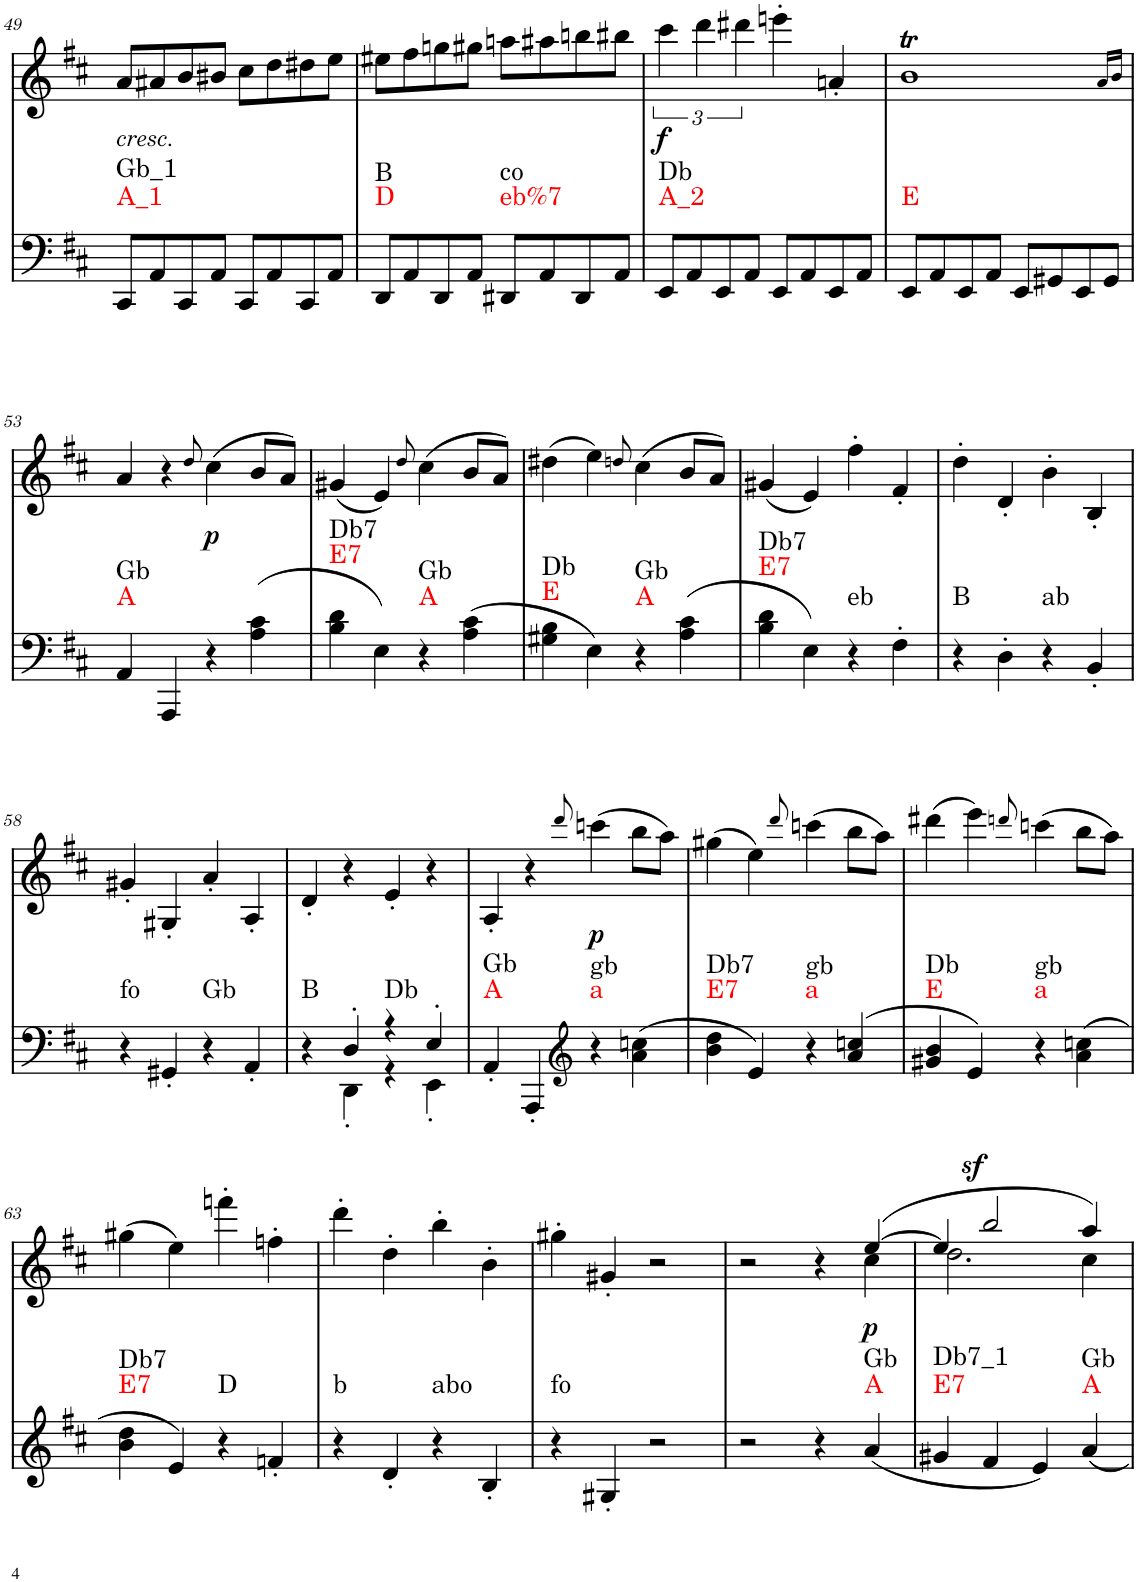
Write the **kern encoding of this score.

**kern	**harte	**kern	**text	**dynam
*part2	*part2	*part1	*part1	*part1
*staff2	*	*staff1	*staff1	*staff1
*I"piano	*	*I"piano	*	*
*I'Pno	*	*I'Pno	*	*
!!LO:PB:g=z
*clefF4	*	*clefG2	*	*
*k[f#c#]	*	*k[f#c#]	*	*
*D:	*	*D:	*	*
*M4/4	*	*M4/4	*	*
=49	=49	=49	=49	=49
!	!	!LO:TX:b:i:t=cresc.	!	!
!	!LO:H:n=1:kt=A_1	!	!LO:LY:b	!
!	!LO:H:n=2:kt=Gb_1	!	!	!
8CC#/L	N N	8a/L	<	.
8AA/	.	8a#X/	.	.
8CC#/	.	8b/	.	.
8AA/J	.	8b#X/J	.	.
8CC#/L	.	8cc#\L	.	.
8AA/	.	8dd\	.	.
8CC#/	.	8dd#X\	.	.
8AA/J	.	8ee\J	.	.
=50	=50	=50	=50	=50
!	!LO:H:n=1:kt=D	!	!	!
!	!LO:H:n=2:kt=B	!	!	!
8DD/L	N N	8ee#X\L	.	.
8AA/	.	8ff#\	.	.
8DD/	.	8ggn\	.	.
8AA/J	.	8gg#X\J	.	.
!	!LO:H:n=1:kt=eb%7	!	!	!
!	!LO:H:n=2:kt=co	!	!	!
8DD#X/L	N N	8aan\L	.	.
8AA/	.	8aa#X\	.	.
8DD#/	.	8bbn\	.	.
8AA/J	.	8bb#X\J	.	.
=51	=51	=51	=51	=51
!	!LO:H:n=1:kt=A_2	!	!LO:LY:b	!LO:DY:b
!	!LO:H:n=2:kt=Db	!	!	!
8EE/L	N N	6ccc#\	f	f
8AA/	.	.	.	.
.	.	6ddd\	.	.
8EE/	.	.	.	.
.	.	6ddd#X\	.	.
8AA/J	.	.	.	.
8EE/L	.	4eeen'\	.	.
8AA/	.	.	.	.
8EE/	.	4an'/	.	.
8AA/J	.	.	.	.
=52	=52	=52	=52	=52
!	!LO:H:kt=E	!	!	!
8EE/L	N	1bT	.	.
8AA/	.	.	.	.
8EE/	.	.	.	.
8AA/J	.	.	.	.
8EE/L	.	.	.	.
8GG#X/	.	.	.	.
8EE/	.	.	.	.
8GG#/J	.	.	.	.
.	.	16qa/LL	.	.
.	.	16qb/JJ	.	.
!!LO:LB:g=z
=53	=53	=53	=53	=53
!	!LO:H:n=1:kt=A	!	!	!
!	!LO:H:n=2:kt=Gb	!	!	!
4AA/	N N	4a/	.	.
4AAA/	.	4r	.	.
.	.	8qdd/	.	.
!	!	!	!LO:LY:b	!LO:DY:b
4r	.	(4cc#\	p	p
(4A\ 4c#\	.	8b/L	.	.
.	.	8a/J)	.	.
=54	=54	=54	=54	=54
!	!LO:H:n=1:kt=E7	!	!	!
!	!LO:H:n=2:kt=Db7	!	!	!
4B\ 4d\	N N	(4g#X/	.	.
4E\)	.	4e/)	.	.
.	.	8qdd/	.	.
!	!LO:H:n=1:kt=A	!	!	!
!	!LO:H:n=2:kt=Gb	!	!	!
4r	N N	(4cc#\	.	.
(4A\ 4c#\	.	8b/L	.	.
.	.	8a/J)	.	.
=55	=55	=55	=55	=55
!	!LO:H:n=1:kt=E	!	!	!
!	!LO:H:n=2:kt=Db	!	!	!
4G#X\ 4B\	N N	(4dd#X\	.	.
4E\)	.	4ee\)	.	.
.	.	8qddn/	.	.
!	!LO:H:n=1:kt=A	!	!	!
!	!LO:H:n=2:kt=Gb	!	!	!
4r	N N	(4cc#\	.	.
(4A\ 4c#\	.	8b/L	.	.
.	.	8a/J)	.	.
=56	=56	=56	=56	=56
!	!LO:H:n=1:kt=E7	!	!	!
!	!LO:H:n=2:kt=Db7	!	!	!
4B\ 4d\	N N	(4g#X/	.	.
4E\)	.	4e/)	.	.
!	!LO:H:kt=eb	!	!	!
4r	N	4ff#'\	.	.
4F#'\	.	4f#'/	.	.
=57	=57	=57	=57	=57
!	!LO:H:kt=B	!	!	!
4r	N	4dd'\	.	.
4D'\	.	4d'/	.	.
!	!LO:H:kt=ab	!	!	!
4r	N	4b'\	.	.
4BB'/	.	4B'/	.	.
!!LO:LB:g=z
=58	=58	=58	=58	=58
!	!LO:H:kt=fo	!	!	!
4r	N	4g#X'/	.	.
4GG#X'/	.	4G#X'/	.	.
!	!LO:H:kt=Gb	!	!	!
4r	N	4a'/	.	.
4AA'/	.	4A'/	.	.
=59	=59	=59	=59	=59
*^	*	*	*	*
!	!	!LO:H:kt=B	!	!	!
4r	4ryy	N	4d'/	.	.
4D'/	4DD'\	.	4r	.	.
!	!	!LO:H:kt=Db	!	!	!
4r	4r	N	4e'/	.	.
4E'/	4EE'\	.	4r	.	.
=60	=60	=60	=60	=60	=60
!	!	!LO:H:n=1:kt=A	!	!	!
!	!	!LO:H:n=2:kt=Gb	!	!	!
*v	*v	*	*	*	*
4AA'/	N N	4A'/	.	.
4AAA'/	.	4r	.	.
*clefG2	*	*	*	*
.	.	8qddd/	.	.
!	!LO:H:n=1:kt=a	!	!	!LO:DY:b
!	!LO:H:n=2:kt=gb	!	!	!
4r	N N	(4cccn\	.	p
(4a\ 4ccn\	.	8bb\L	.	.
.	.	8aa\J)	.	.
=61	=61	=61	=61	=61
!	!LO:H:n=1:kt=E7	!	!	!
!	!LO:H:n=2:kt=Db7	!	!	!
4b\ 4dd\	N N	(4gg#X\	.	.
4e/)	.	4ee\)	.	.
.	.	8qddd/	.	.
!	!LO:H:n=1:kt=a	!	!	!
!	!LO:H:n=2:kt=gb	!	!	!
4r	N N	(4cccn\	.	.
(>4a/ 4ccn/	.	8bb\L	.	.
.	.	8aa\J)	.	.
=62	=62	=62	=62	=62
!	!LO:H:n=1:kt=E	!	!	!
!	!LO:H:n=2:kt=Db	!	!	!
4g#X/ 4b/	N N	(4ddd#X\	.	.
4e/)	.	4eee\)	.	.
.	.	8qdddn/	.	.
!	!LO:H:n=1:kt=a	!	!	!
!	!LO:H:n=2:kt=gb	!	!	!
4r	N N	(4cccn\	.	.
(4a\ 4ccn\	.	8bb\L	.	.
.	.	8aa\J)	.	.
!!LO:LB:g=z
=63	=63	=63	=63	=63
!	!LO:H:n=1:kt=E7	!	!	!
!	!LO:H:n=2:kt=Db7	!	!	!
4b\ 4dd\	N N	(4gg#X\	.	.
4e/)	.	4ee\)	.	.
!	!LO:H:kt=D	!	!	!
4r	N	4fffn'\	.	.
4fn'/	.	4ffn'\	.	.
=64	=64	=64	=64	=64
!	!LO:H:kt=b	!	!	!
4r	N	4ddd'\	.	.
4d'/	.	4dd'\	.	.
!	!LO:H:kt=abo	!	!	!
4r	N	4bb'\	.	.
4B'/	.	4b'\	.	.
=65	=65	=65	=65	=65
!	!LO:H:kt=fo	!	!	!
4r	N	4gg#X'\	.	.
4G#X'/	.	4g#X'/	.	.
2r	.	2r	.	.
=66	=66	=66	=66	=66
*	*	*^	*	*
2r	.	2r	2.ryy	.	.
4r	.	4r	.	.	.
!	!LO:H:n=1:kt=A	!	!	!	!LO:DY:b
!	!LO:H:n=2:kt=Gb	!	!	!	!
(4a/	N N	([4ee/	4cc#\	.	p
=67	=67	=67	=67	=67	=67
!	!LO:H:n=1:kt=E7	!	!	!	!
!	!LO:H:n=2:kt=Db7_1	!	!	!	!
4g#X/	N N	4ee/]	2.dd\	.	.
!	!	!	!	!	!LO:DY:a
4f#/	.	2bb/	.	.	sf
4e/)	.	.	.	.	.
!	!LO:H:n=1:kt=A	!	!	!	!
!	!LO:H:n=2:kt=Gb	!	!	!	!
4a/	N N	4aa/)	4cc#\	.	.
*	*	*v	*v	*	*
=	=	=	=	=
*-	*-	*-	*-	*-
